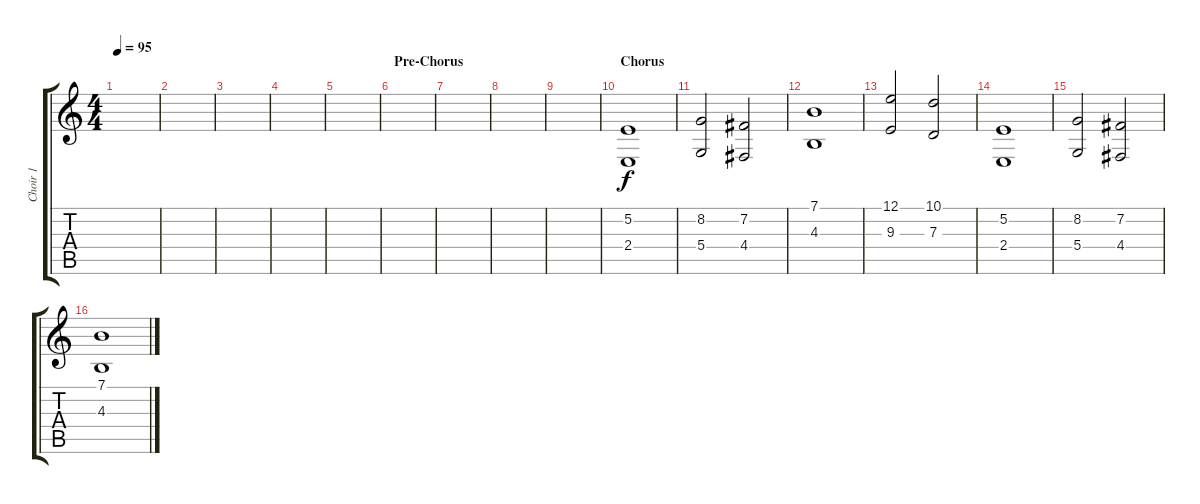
\track ("Choir 1" "Choir 1") {instrument choiraahs}
\staff {score tabs}
\tuning (E4 B3 G3 D3 A2 E2) {hide}
\ts (4 4)
\tempo 95
\clef g2
\ks c
|
|
|
|
|
\section ("" "Pre-Chorus")
|
|
|
|
\section ("" "Chorus")
(5.2 2.4).1 |
(8.2 5.4).2 (7.2 4.4).2 |
(7.1 4.3).1 |
(12.1 9.3).2 (10.1 7.3).2 |
(5.2 2.4).1 |
(8.2 5.4).2 (7.2 4.4).2 |
(7.1 4.3).1
